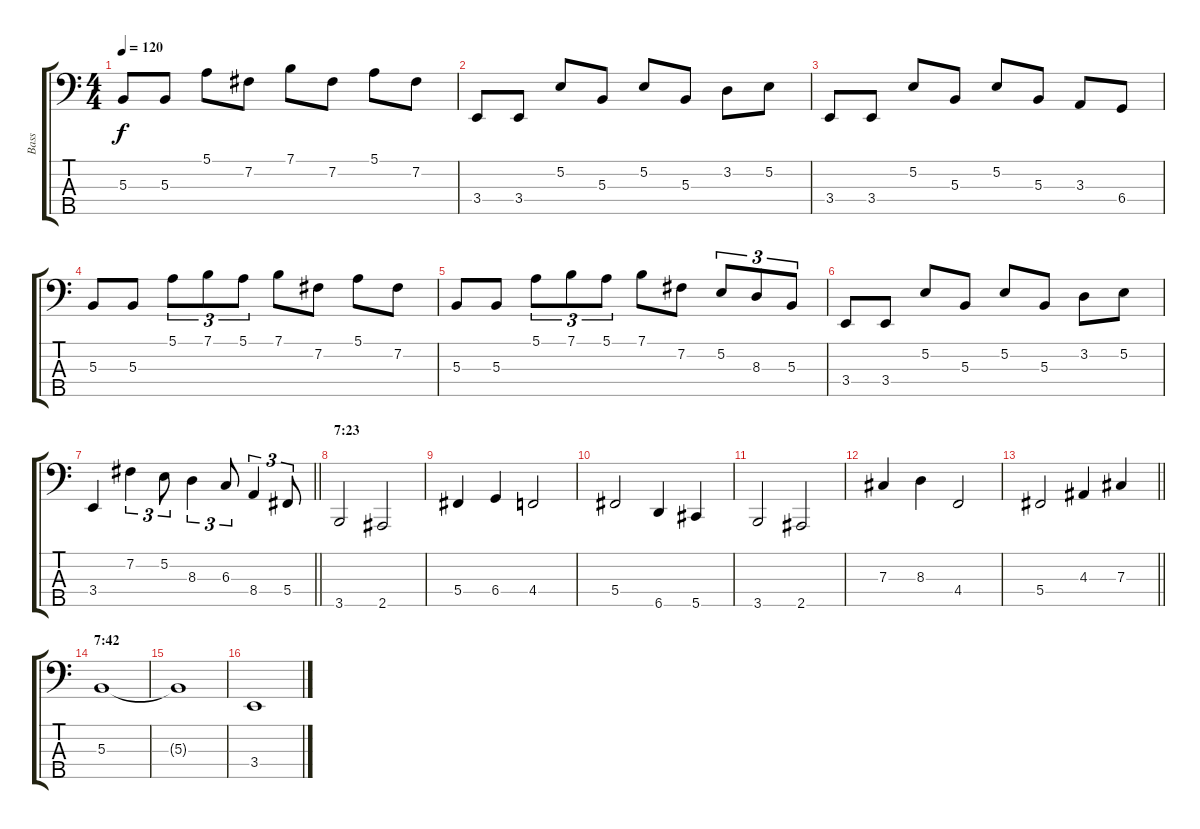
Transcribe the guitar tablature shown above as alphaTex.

\track ("Bass" "Bass") {instrument electricbassfinger}
\staff {score tabs}
\tuning (E2 B1 Gb1 Db1 Ab0) {hide}
\ts (4 4)
\tempo 120
\clef f4
\ks c
5.3.8{dy f} 5.3.8 5.1.8 7.2.8 7.1.8 7.2.8 5.1.8 7.2.8 |
3.4.8 3.4.8 5.2.8 5.3.8 5.2.8 5.3.8 3.2.8 5.2.8 |
3.4.8 3.4.8 5.2.8 5.3.8 5.2.8 5.3.8 3.3.8 6.4.8 |
5.3.8 5.3.8 5.1.8{tu (3 2)} 7.1.8{tu (3 2)} 5.1.8{tu (3 2)} 7.1.8 7.2.8 5.1.8 7.2.8 |
5.3.8 5.3.8 5.1.8{tu (3 2)} 7.1.8{tu (3 2)} 5.1.8{tu (3 2)} 7.1.8 7.2.8 5.2.8{tu (3 2)} 8.3.8{tu (3 2)} 5.3.8{tu (3 2)} |
3.4.8 3.4.8 5.2.8 5.3.8 5.2.8 5.3.8 3.2.8 5.2.8 |
\barLineRight lightlight
3.4.4 7.2.4{tu (3 2)} 5.2.8{tu (3 2)} 8.3.4{tu (3 2)} 6.3.8{tu (3 2)} 8.4.4{tu (3 2)} 5.4.8{tu (3 2)} |
\section ("" "7:23")
3.5.2 2.5.2 |
5.4.4 6.4.4 4.4.2 |
5.4.2 6.5.4 5.5.4 |
3.5.2 2.5.2 |
7.3.4 8.3.4 4.4.2 |
\barLineRight lightlight
5.4.2 4.3.4 7.3.4 |
\section ("" "7:42")
5.3.1 |
5.3{t}.1 |
3.4.1
